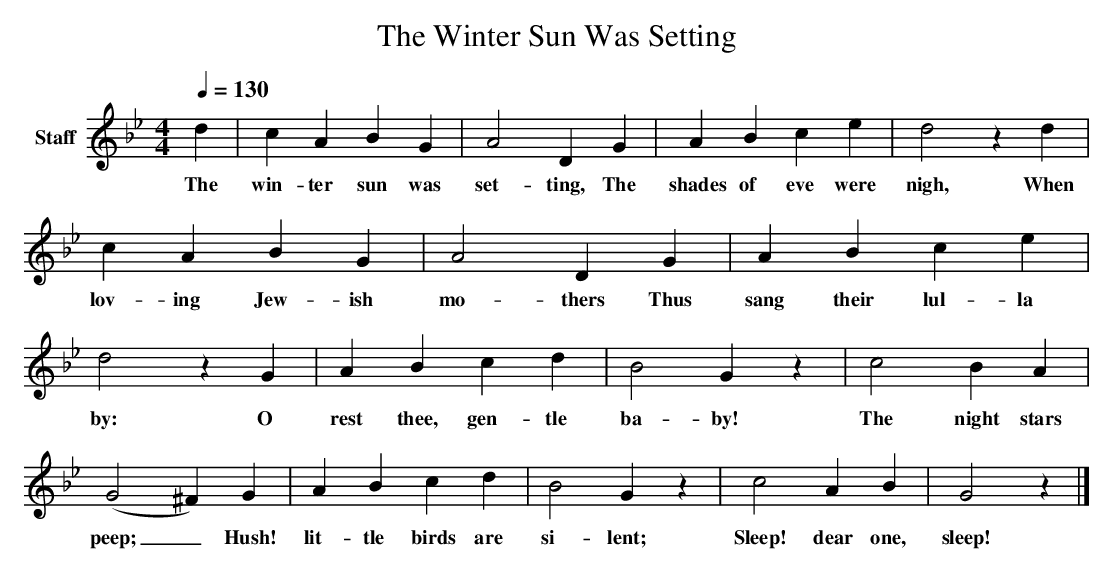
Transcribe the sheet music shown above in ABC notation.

X:1
T: The Winter Sun Was Setting
L: 1/4
M: 4/4
Q: 1/4=130
V: P1 name="Staff"
K: Bb
[V: P1]  d | c A B G | A2 D G | A B c e | d2z d | c A B G | A2 D G | A B c e | d2z G | A B c d | B2 Gz | c2 B A | (G2 ^F) G | A B c d | B2 Gz | c2 A B | G2z|]
w: The win- ter sun was set- ting, The shades of eve were nigh, When lov- ing Jew- ish mo- thers Thus sang their lul- la by: O rest thee, gen- tle ba- by! The night stars peep;_ Hush! lit- tle birds are si- lent; Sleep! dear one, sleep!
